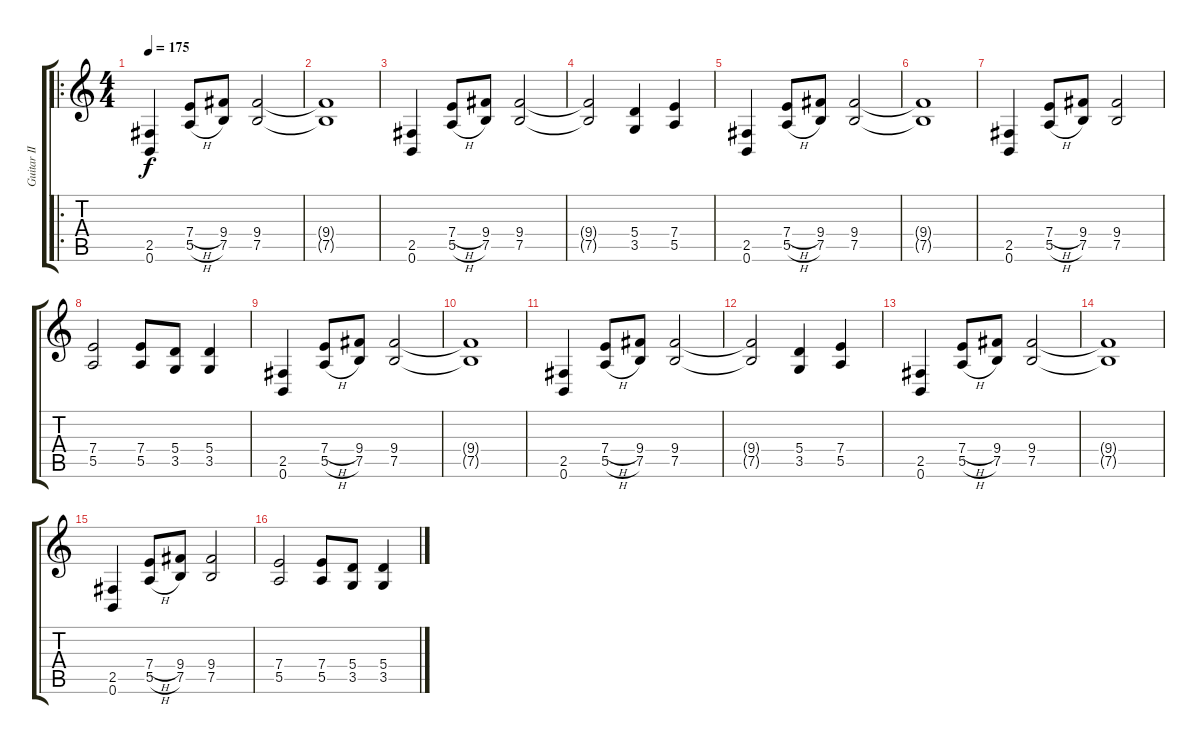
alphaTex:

\track ("Guitar II" "Guitar II") {instrument distortionguitar}
\staff {score tabs}
\tuning (B3 G3 D3 A2 E2 B1) {hide}
\ro
\ts (4 4)
\tempo 175
\clef g2
\ks c
(2.5 0.6).4{dy f instrument overdrivenguitar} (7.4{h} 5.5{h}).8 (9.4 7.5).8 (9.4 7.5).2 |
(9.4{t} 7.5{t}).1 |
(2.5 0.6).4 (7.4{h} 5.5{h}).8 (9.4 7.5).8 (9.4 7.5).2 |
(9.4{t} 7.5{t}).2 (5.4 3.5).4 (7.4 5.5).4 |
(2.5 0.6).4 (7.4{h} 5.5{h}).8 (9.4 7.5).8 (9.4 7.5).2 |
(9.4{t} 7.5{t}).1 |
(2.5 0.6).4 (7.4{h} 5.5{h}).8 (9.4 7.5).8 (9.4 7.5).2 |
(7.4 5.5).2 (7.4 5.5).8 (5.4 3.5).8 (5.4 3.5).4 |
(2.5 0.6).4 (7.4{h} 5.5{h}).8 (9.4 7.5).8 (9.4 7.5).2 |
(9.4{t} 7.5{t}).1 |
(2.5 0.6).4 (7.4{h} 5.5{h}).8 (9.4 7.5).8 (9.4 7.5).2 |
(9.4{t} 7.5{t}).2 (5.4 3.5).4 (7.4 5.5).4 |
(2.5 0.6).4 (7.4{h} 5.5{h}).8 (9.4 7.5).8 (9.4 7.5).2 |
(9.4{t} 7.5{t}).1 |
(2.5 0.6).4 (7.4{h} 5.5{h}).8 (9.4 7.5).8 (9.4 7.5).2 |
(7.4 5.5).2 (7.4 5.5).8 (5.4 3.5).8 (5.4 3.5).4
